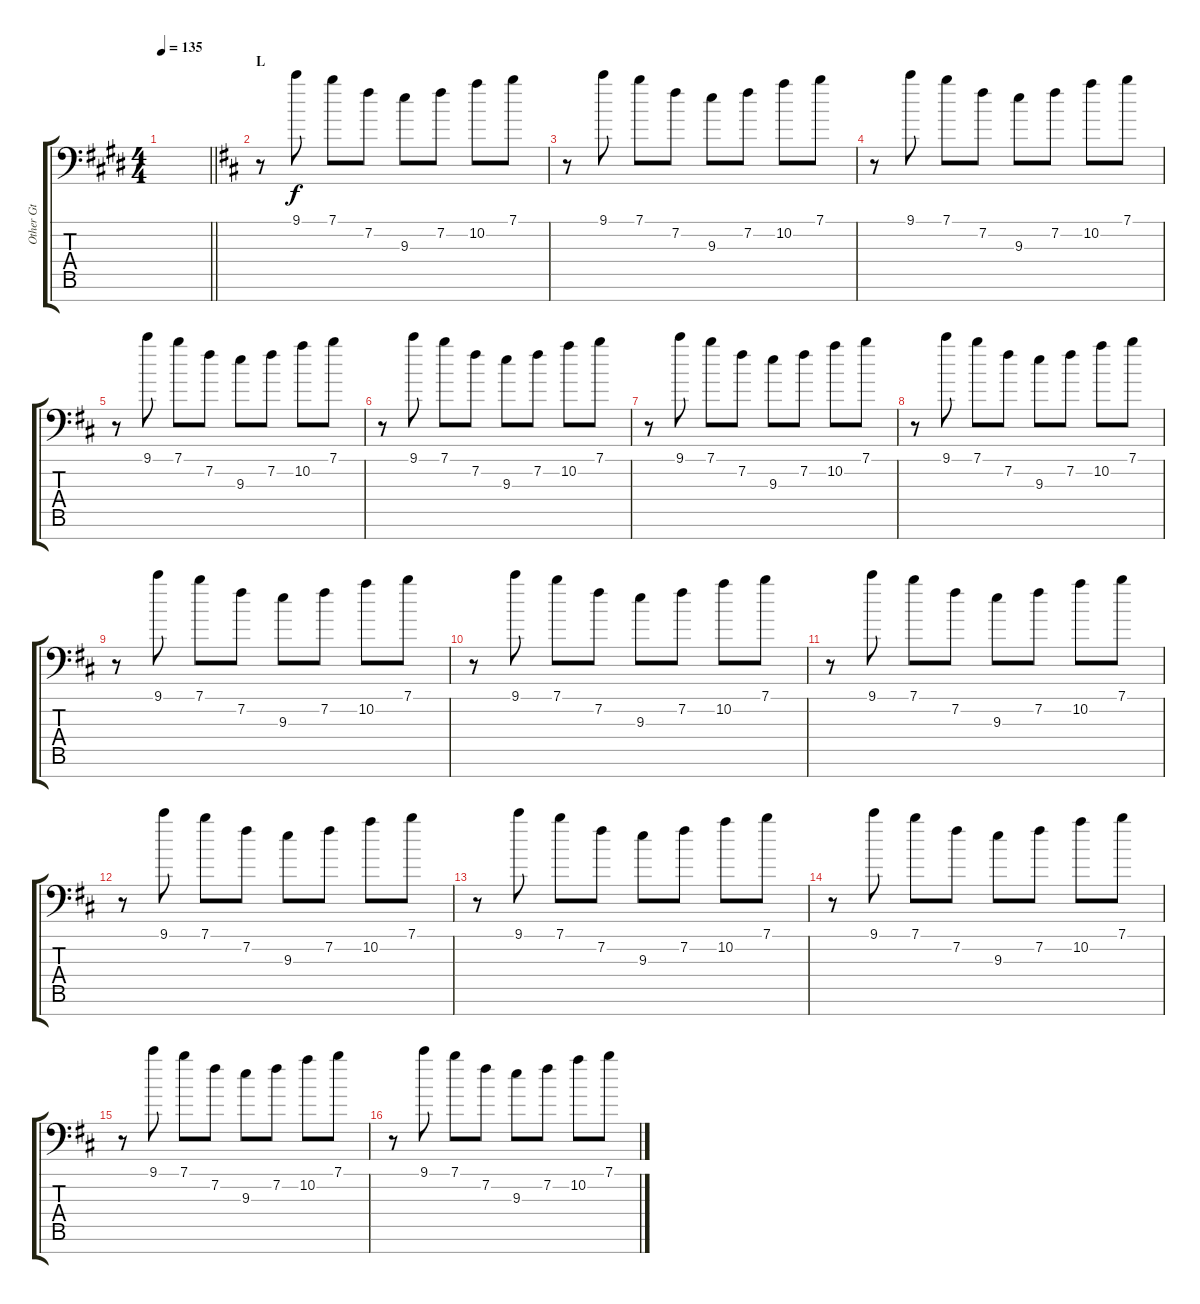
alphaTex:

\track ("Other Gt" "Other Gt") {instrument acousticguitarsteel}
\staff {score tabs}
\tuning (E4 B3 G3 D3 A2 E2 A1) {hide}
\ts (4 4)
\tempo 135
\clef f4
\barLineRight lightlight
\ks e
|
\section ("" "L")
\ks d
r.8 9.1.8 7.1.8 7.2.8 9.3.8 7.2.8 10.2.8 7.1.8 |
r.8 9.1.8 7.1.8 7.2.8 9.3.8 7.2.8 10.2.8 7.1.8 |
r.8 9.1.8 7.1.8 7.2.8 9.3.8 7.2.8 10.2.8 7.1.8 |
r.8 9.1.8 7.1.8 7.2.8 9.3.8 7.2.8 10.2.8 7.1.8 |
r.8 9.1.8 7.1.8 7.2.8 9.3.8 7.2.8 10.2.8 7.1.8 |
r.8 9.1.8 7.1.8 7.2.8 9.3.8 7.2.8 10.2.8 7.1.8 |
r.8 9.1.8 7.1.8 7.2.8 9.3.8 7.2.8 10.2.8 7.1.8 |
r.8 9.1.8 7.1.8 7.2.8 9.3.8 7.2.8 10.2.8 7.1.8 |
r.8 9.1.8 7.1.8 7.2.8 9.3.8 7.2.8 10.2.8 7.1.8 |
r.8 9.1.8 7.1.8 7.2.8 9.3.8 7.2.8 10.2.8 7.1.8 |
r.8 9.1.8 7.1.8 7.2.8 9.3.8 7.2.8 10.2.8 7.1.8 |
r.8 9.1.8 7.1.8 7.2.8 9.3.8 7.2.8 10.2.8 7.1.8 |
r.8 9.1.8 7.1.8 7.2.8 9.3.8 7.2.8 10.2.8 7.1.8 |
r.8 9.1.8 7.1.8 7.2.8 9.3.8 7.2.8 10.2.8 7.1.8 |
r.8 9.1.8 7.1.8 7.2.8 9.3.8 7.2.8 10.2.8 7.1.8
